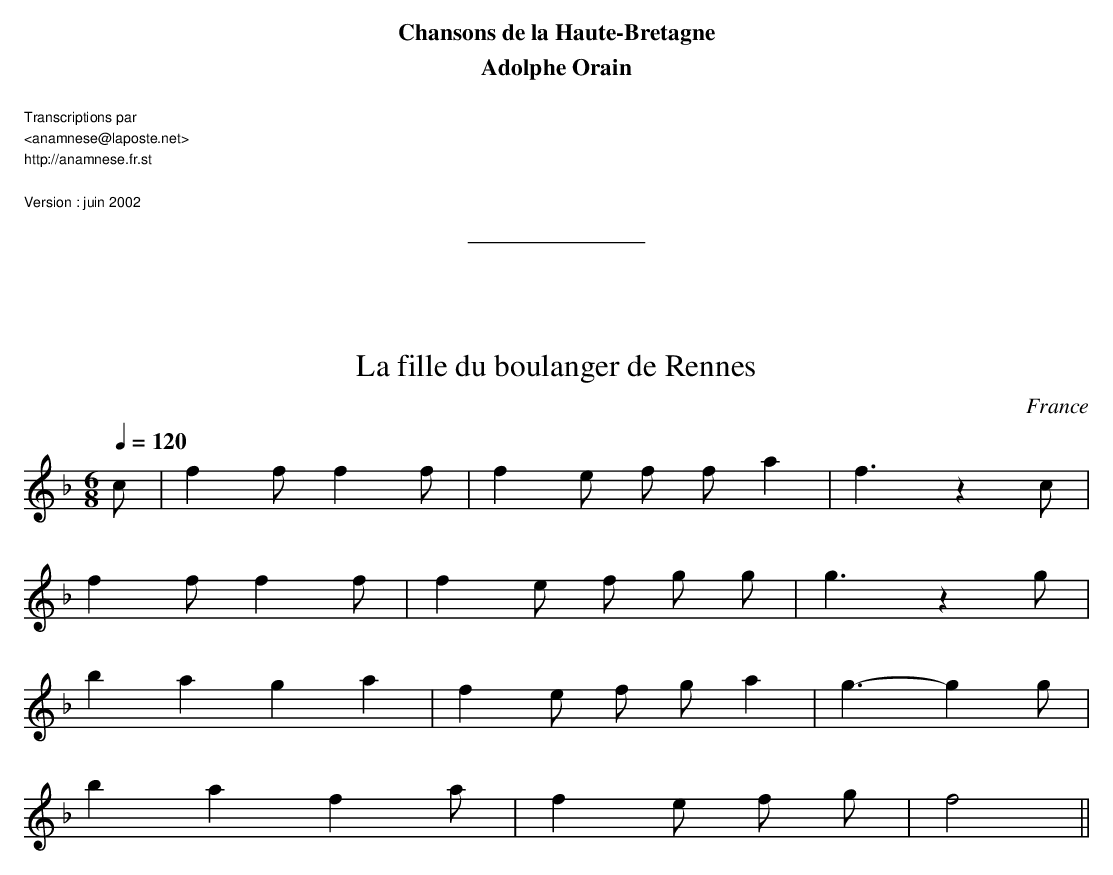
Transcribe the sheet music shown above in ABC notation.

X:1
T:La fille du boulanger de Rennes
O:France
M:6/8
L:1/8
Q:1/4=120
K:F
c | f2 f f2 f | f2 e f f a2 | f3 z2 c |
    f2 f f2 f | f2 e f g g | g3 z2 g |
  b2 a2 g2 a2 | f2 e f g a2 | g3-g2 g |
 b2 a2 f2 a | f2 e f g | f4 ||
